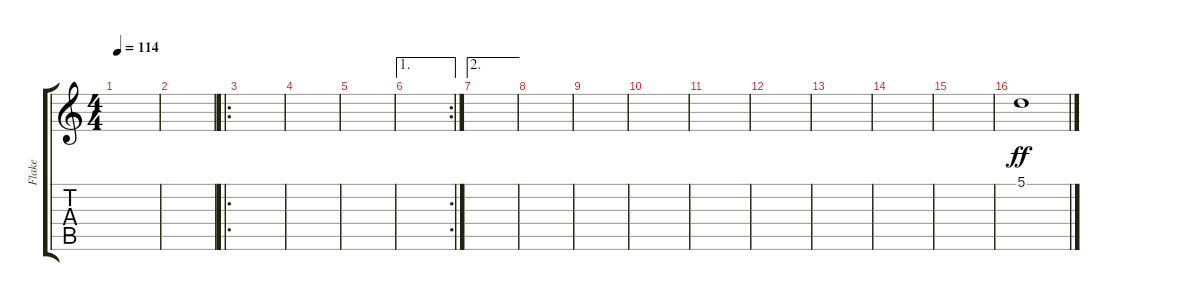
\track ("Flake" "Flake") {instrument lead3calliope}
\staff {score tabs}
\tuning (A4 E4 C4 G3 D3 A2) {hide}
\ts (4 4)
\tempo 114
\clef g2
\ks c
|
|
\ro
|
|
|
\ae 1
\rc 2
|
\ae 2
|
|
|
|
|
|
|
|
|
5.1.1{dy ff instrument tuba}
